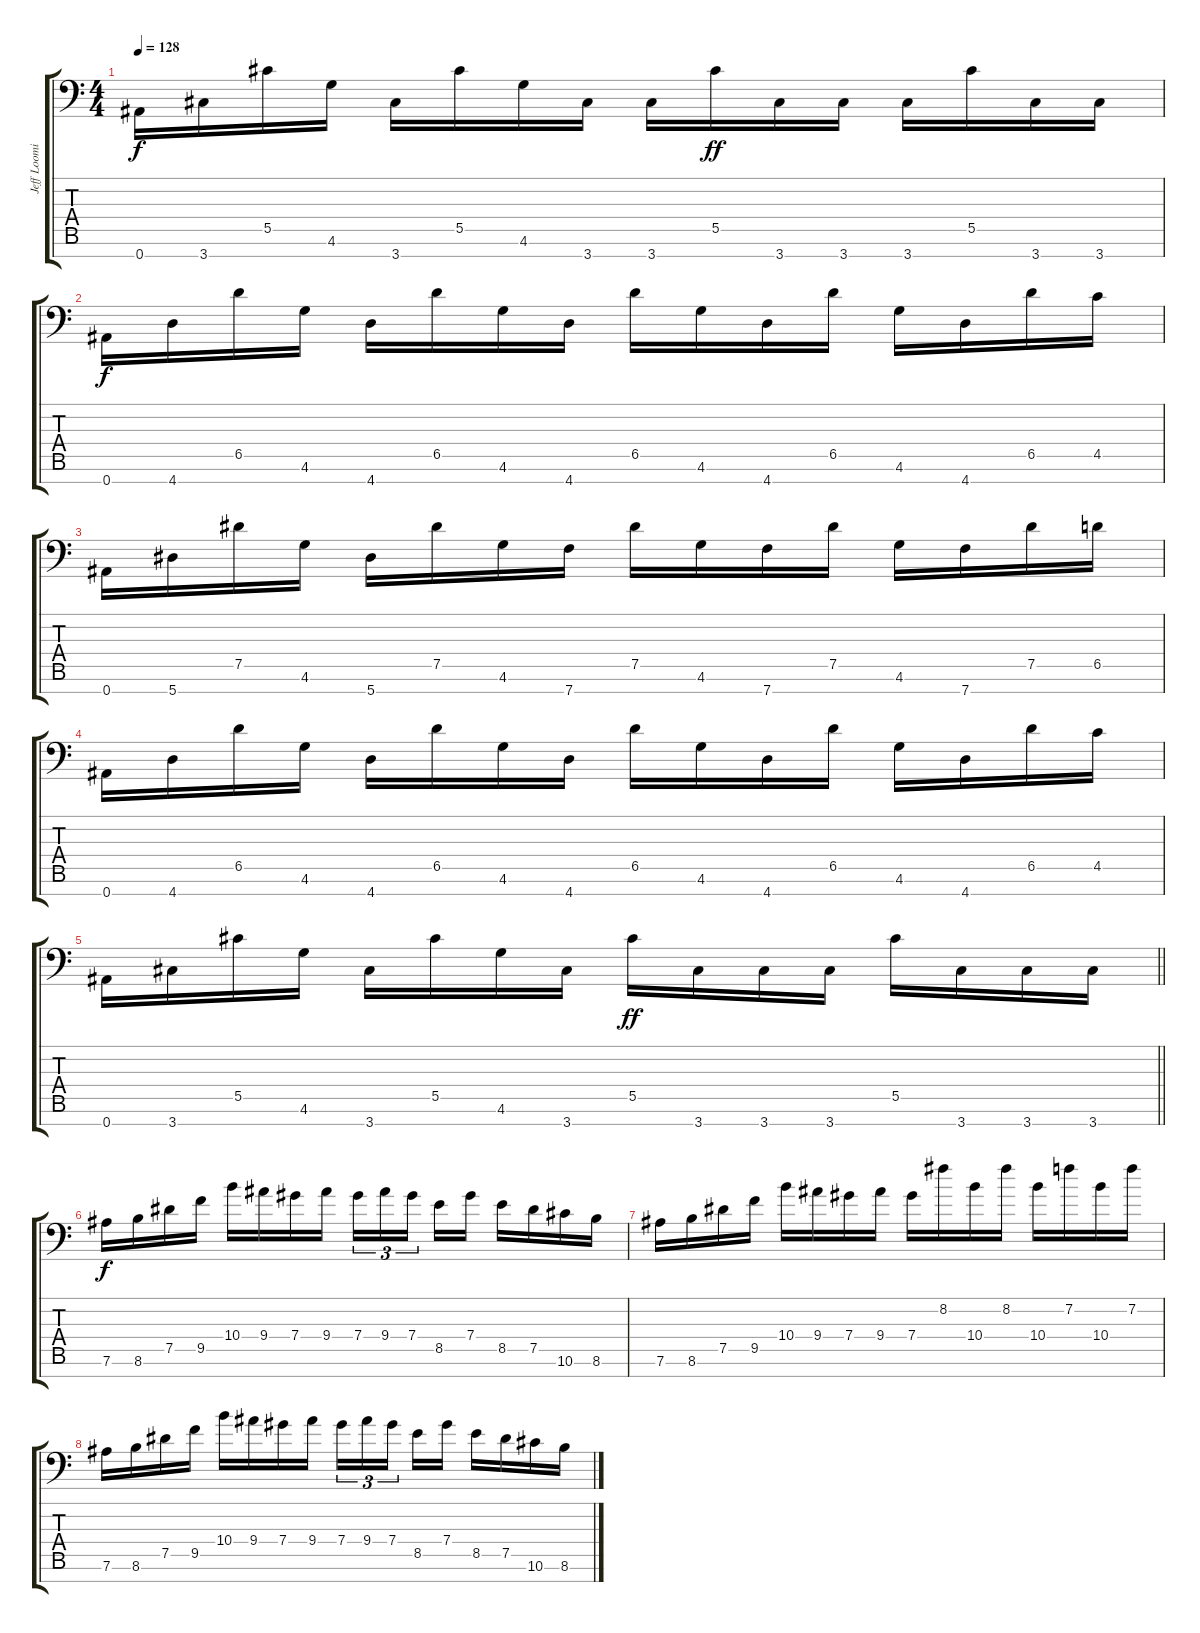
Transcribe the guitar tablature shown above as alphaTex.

\track ("Jeff Loomis Lead" "Jeff Loomi") {instrument distortionguitar}
\staff {score tabs}
\tuning (Eb4 Bb3 Gb3 Db3 Ab2 Eb2 Bb1) {hide}
\ts (4 4)
\tempo 128
\clef f4
\ks c
0.7.16{dy f} 3.7.16 5.5.16 4.6.16 3.7.16 5.5.16 4.6.16 3.7.16 3.7.16 5.5.16{dy ff} 3.7.16 3.7.16 3.7.16 5.5.16 3.7.16 3.7.16 |
0.7.16{dy f} 4.7.16 6.5.16 4.6.16 4.7.16 6.5.16 4.6.16 4.7.16 6.5.16 4.6.16 4.7.16 6.5.16 4.6.16 4.7.16 6.5.16 4.5.16 |
0.7.16 5.7.16 7.5.16 4.6.16 5.7.16 7.5.16 4.6.16 7.7.16 7.5.16 4.6.16 7.7.16 7.5.16 4.6.16 7.7.16 7.5.16 6.5.16 |
0.7.16 4.7.16 6.5.16 4.6.16 4.7.16 6.5.16 4.6.16 4.7.16 6.5.16 4.6.16 4.7.16 6.5.16 4.6.16 4.7.16 6.5.16 4.5.16 |
\barLineRight lightlight
0.7.16 3.7.16 5.5.16 4.6.16 3.7.16 5.5.16 4.6.16 3.7.16 5.5.16{dy ff} 3.7.16 3.7.16 3.7.16 5.5.16 3.7.16 3.7.16 3.7.16 |
7.6.16{dy f} 8.6.16 7.5.16 9.5.16 10.4.16 9.4.16 7.4.16 9.4.16 7.4.16{tu (3 2)} 9.4.16{tu (3 2)} 7.4.16{tu (3 2)} 8.5.16 7.4.16 8.5.16 7.5.16 10.6.16 8.6.16 |
7.6.16 8.6.16 7.5.16 9.5.16 10.4.16 9.4.16 7.4.16 9.4.16 7.4.16 8.2.16 10.4.16 8.2.16 10.4.16 7.2.16 10.4.16 7.2.16 |
7.6.16 8.6.16 7.5.16 9.5.16 10.4.16 9.4.16 7.4.16 9.4.16 7.4.16{tu (3 2)} 9.4.16{tu (3 2)} 7.4.16{tu (3 2)} 8.5.16 7.4.16 8.5.16 7.5.16 10.6.16 8.6.16
